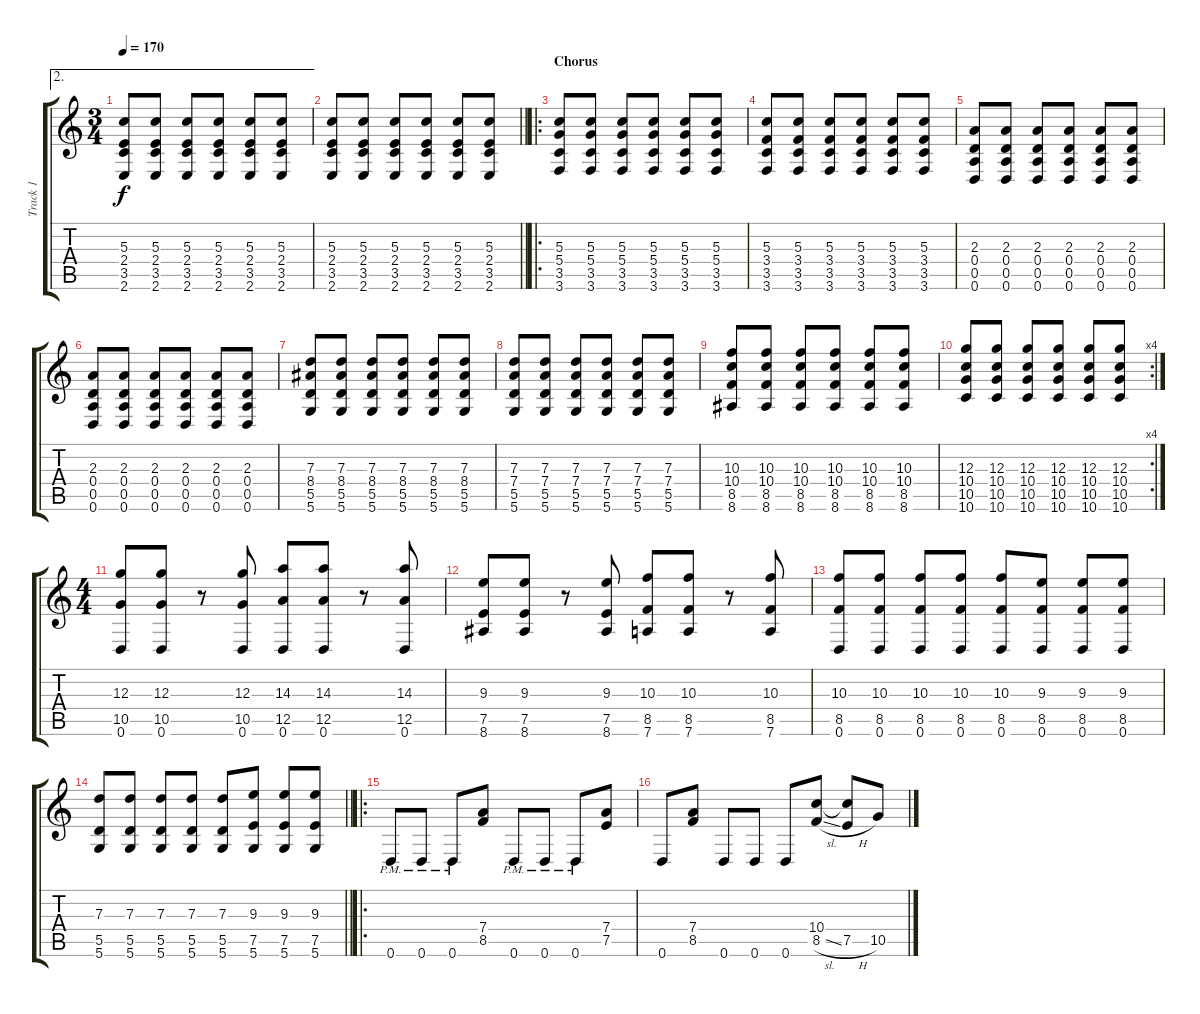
\track ("Track 1" "Track 1") {instrument distortionguitar}
\staff {score tabs}
\tuning (E4 B3 G3 D3 A2 D2) {hide}
\ae 2
\ts (3 4)
\tempo 170
\clef g2
\ks c
(5.3 2.4 3.5 2.6).8{dy f} (5.3 2.4 3.5 2.6).8 (5.3 2.4 3.5 2.6).8 (5.3 2.4 3.5 2.6).8 (5.3 2.4 3.5 2.6).8 (5.3 2.4 3.5 2.6).8 |
\barLineRight lightlight
(5.3 2.4 3.5 2.6).8 (5.3 2.4 3.5 2.6).8 (5.3 2.4 3.5 2.6).8 (5.3 2.4 3.5 2.6).8 (5.3 2.4 3.5 2.6).8 (5.3 2.4 3.5 2.6).8 |
\ro
\section ("" "Chorus")
(5.3 5.4 3.5 3.6).8 (5.3 5.4 3.5 3.6).8 (5.3 5.4 3.5 3.6).8 (5.3 5.4 3.5 3.6).8 (5.3 5.4 3.5 3.6).8 (5.3 5.4 3.5 3.6).8 |
(5.3 3.4 3.5 3.6).8 (5.3 3.4 3.5 3.6).8 (5.3 3.4 3.5 3.6).8 (5.3 3.4 3.5 3.6).8 (5.3 3.4 3.5 3.6).8 (5.3 3.4 3.5 3.6).8 |
(2.3 0.4 0.5 0.6).8 (2.3 0.4 0.5 0.6).8 (2.3 0.4 0.5 0.6).8 (2.3 0.4 0.5 0.6).8 (2.3 0.4 0.5 0.6).8 (2.3 0.4 0.5 0.6).8 |
(2.3 0.4 0.5 0.6).8 (2.3 0.4 0.5 0.6).8 (2.3 0.4 0.5 0.6).8 (2.3 0.4 0.5 0.6).8 (2.3 0.4 0.5 0.6).8 (2.3 0.4 0.5 0.6).8 |
(7.3 8.4 5.5 5.6).8 (7.3 8.4 5.5 5.6).8 (7.3 8.4 5.5 5.6).8 (7.3 8.4 5.5 5.6).8 (7.3 8.4 5.5 5.6).8 (7.3 8.4 5.5 5.6).8 |
(7.3 7.4 5.5 5.6).8 (7.3 7.4 5.5 5.6).8 (7.3 7.4 5.5 5.6).8 (7.3 7.4 5.5 5.6).8 (7.3 7.4 5.5 5.6).8 (7.3 7.4 5.5 5.6).8 |
(10.3 10.4 8.5 8.6).8 (10.3 10.4 8.5 8.6).8 (10.3 10.4 8.5 8.6).8 (10.3 10.4 8.5 8.6).8 (10.3 10.4 8.5 8.6).8 (10.3 10.4 8.5 8.6).8 |
\rc 4
(12.3 10.4 10.5 10.6).8 (12.3 10.4 10.5 10.6).8 (12.3 10.4 10.5 10.6).8 (12.3 10.4 10.5 10.6).8 (12.3 10.4 10.5 10.6).8 (12.3 10.4 10.5 10.6).8 |
\ts (4 4)
(12.3 10.5 0.6).8 (12.3 10.5 0.6).8 r.8 (12.3 10.5 0.6).8 (14.3 12.5 0.6).8 (14.3 12.5 0.6).8 r.8 (14.3 12.5 0.6).8 |
(9.3 7.5 8.6).8 (9.3 7.5 8.6).8 r.8 (9.3 7.5 8.6).8 (10.3 8.5 7.6).8 (10.3 8.5 7.6).8 r.8 (10.3 8.5 7.6).8 |
(10.3 8.5 0.6).8 (10.3 8.5 0.6).8 (10.3 8.5 0.6).8 (10.3 8.5 0.6).8 (10.3 8.5 0.6).8 (9.3 8.5 0.6).8 (9.3 8.5 0.6).8 (9.3 8.5 0.6).8 |
\barLineRight lightlight
(7.3 5.5 5.6).8 (7.3 5.5 5.6).8 (7.3 5.5 5.6).8 (7.3 5.5 5.6).8 (7.3 5.5 5.6).8 (9.3 7.5 5.6).8 (9.3 7.5 5.6).8 (9.3 7.5 5.6).8 |
\ro
0.6{pm}.8 0.6{pm}.8 0.6{pm}.8 (7.4 8.5).8 0.6{pm}.8 0.6{pm}.8 0.6{pm}.8 (7.4 7.5).8 |
0.6.8 (7.4 8.5).8 0.6.8 0.6.8 0.6.8 (10.4 8.5{sl}).8 (10.4{t} 7.5{h}).8 10.5.8
